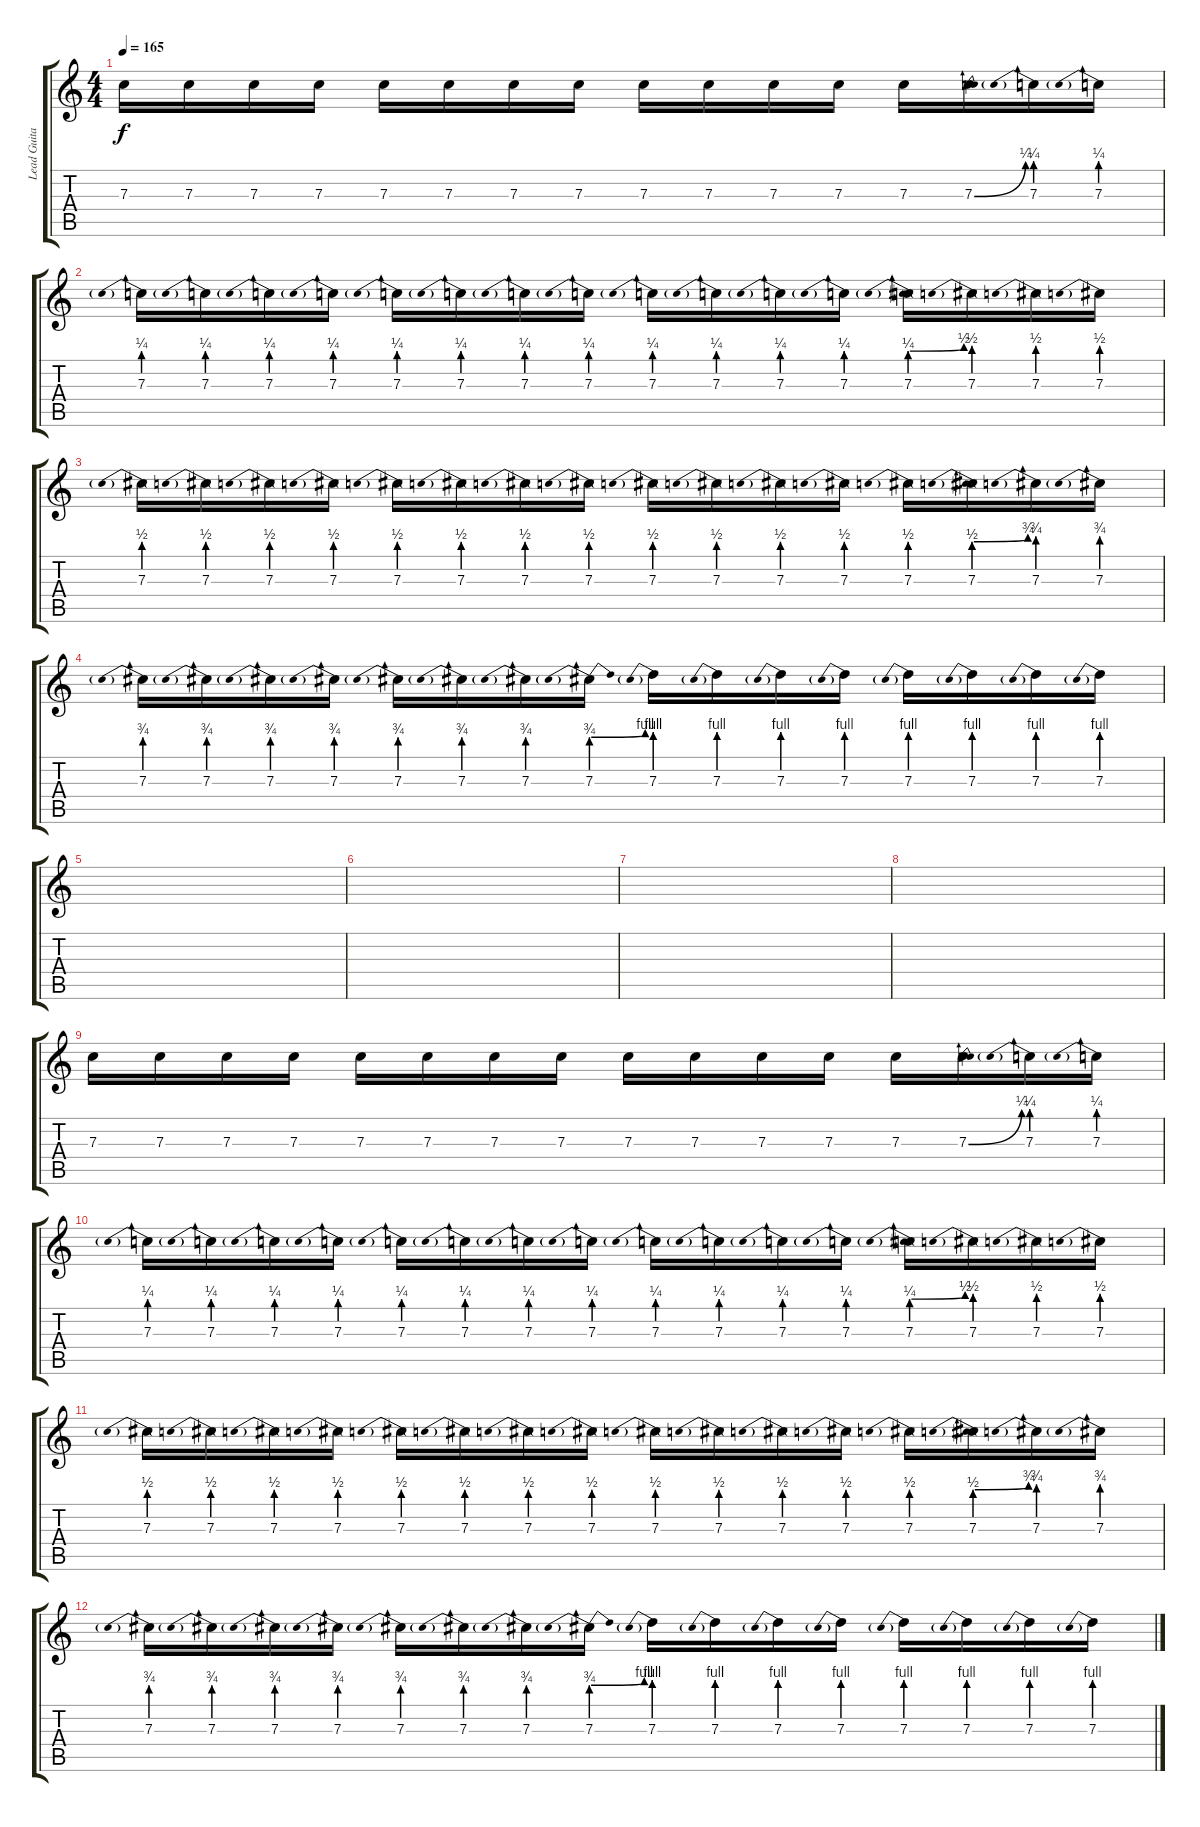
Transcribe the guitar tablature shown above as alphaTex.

\track ("Lead Guitar #1" "Lead Guita") {instrument distortionguitar}
\staff {score tabs}
\tuning (D4 A3 F3 C3 G2 C2) {hide}
\ts (4 4)
\tempo 165
\clef g2
\ks c
7.3.16{dy f} 7.3.16 7.3.16 7.3.16 7.3.16 7.3.16 7.3.16 7.3.16 7.3.16 7.3.16 7.3.16 7.3.16 7.3.16 7.3{be (bend 0 0 60 1)}.16 7.3{be (prebend 0 1 60 1)}.16 7.3{be (prebend 0 1 60 1)}.16 |
7.3{be (prebend 0 1 60 1)}.16 7.3{be (prebend 0 1 60 1)}.16 7.3{be (prebend 0 1 60 1)}.16 7.3{be (prebend 0 1 60 1)}.16 7.3{be (prebend 0 1 60 1)}.16 7.3{be (prebend 0 1 60 1)}.16 7.3{be (prebend 0 1 60 1)}.16 7.3{be (prebend 0 1 60 1)}.16 7.3{be (prebend 0 1 60 1)}.16 7.3{be (prebend 0 1 60 1)}.16 7.3{be (prebend 0 1 60 1)}.16 7.3{be (prebend 0 1 60 1)}.16 7.3{be (prebendbend 0 1 60 2)}.16 7.3{be (prebend 0 2 60 2)}.16 7.3{be (prebend 0 2 60 2)}.16 7.3{be (prebend 0 2 60 2)}.16 |
7.3{be (prebend 0 2 60 2)}.16 7.3{be (prebend 0 2 60 2)}.16 7.3{be (prebend 0 2 60 2)}.16 7.3{be (prebend 0 2 60 2)}.16 7.3{be (prebend 0 2 60 2)}.16 7.3{be (prebend 0 2 60 2)}.16 7.3{be (prebend 0 2 60 2)}.16 7.3{be (prebend 0 2 60 2)}.16 7.3{be (prebend 0 2 60 2)}.16 7.3{be (prebend 0 2 60 2)}.16 7.3{be (prebend 0 2 60 2)}.16 7.3{be (prebend 0 2 60 2)}.16 7.3{be (prebend 0 2 60 2)}.16 7.3{be (prebendbend 0 2 60 3)}.16 7.3{be (prebend 0 3 60 3)}.16 7.3{be (prebend 0 3 60 3)}.16 |
7.3{be (prebend 0 3 60 3)}.16 7.3{be (prebend 0 3 60 3)}.16 7.3{be (prebend 0 3 60 3)}.16 7.3{be (prebend 0 3 60 3)}.16 7.3{be (prebend 0 3 60 3)}.16 7.3{be (prebend 0 3 60 3)}.16 7.3{be (prebend 0 3 60 3)}.16 7.3{be (prebendbend 0 3 60 4)}.16 7.3{be (prebend 0 4 60 4)}.16 7.3{be (prebend 0 4 60 4)}.16 7.3{be (prebend 0 4 60 4)}.16 7.3{be (prebend 0 4 60 4)}.16 7.3{be (prebend 0 4 60 4)}.16 7.3{be (prebend 0 4 60 4)}.16 7.3{be (prebend 0 4 60 4)}.16 7.3{be (prebend 0 4 60 4)}.16 |
|
|
|
|
7.3.16 7.3.16 7.3.16 7.3.16 7.3.16 7.3.16 7.3.16 7.3.16 7.3.16 7.3.16 7.3.16 7.3.16 7.3.16 7.3{be (bend 0 0 60 1)}.16 7.3{be (prebend 0 1 60 1)}.16 7.3{be (prebend 0 1 60 1)}.16 |
7.3{be (prebend 0 1 60 1)}.16 7.3{be (prebend 0 1 60 1)}.16 7.3{be (prebend 0 1 60 1)}.16 7.3{be (prebend 0 1 60 1)}.16 7.3{be (prebend 0 1 60 1)}.16 7.3{be (prebend 0 1 60 1)}.16 7.3{be (prebend 0 1 60 1)}.16 7.3{be (prebend 0 1 60 1)}.16 7.3{be (prebend 0 1 60 1)}.16 7.3{be (prebend 0 1 60 1)}.16 7.3{be (prebend 0 1 60 1)}.16 7.3{be (prebend 0 1 60 1)}.16 7.3{be (prebendbend 0 1 60 2)}.16 7.3{be (prebend 0 2 60 2)}.16 7.3{be (prebend 0 2 60 2)}.16 7.3{be (prebend 0 2 60 2)}.16 |
7.3{be (prebend 0 2 60 2)}.16 7.3{be (prebend 0 2 60 2)}.16 7.3{be (prebend 0 2 60 2)}.16 7.3{be (prebend 0 2 60 2)}.16 7.3{be (prebend 0 2 60 2)}.16 7.3{be (prebend 0 2 60 2)}.16 7.3{be (prebend 0 2 60 2)}.16 7.3{be (prebend 0 2 60 2)}.16 7.3{be (prebend 0 2 60 2)}.16 7.3{be (prebend 0 2 60 2)}.16 7.3{be (prebend 0 2 60 2)}.16 7.3{be (prebend 0 2 60 2)}.16 7.3{be (prebend 0 2 60 2)}.16 7.3{be (prebendbend 0 2 60 3)}.16 7.3{be (prebend 0 3 60 3)}.16 7.3{be (prebend 0 3 60 3)}.16 |
7.3{be (prebend 0 3 60 3)}.16 7.3{be (prebend 0 3 60 3)}.16 7.3{be (prebend 0 3 60 3)}.16 7.3{be (prebend 0 3 60 3)}.16 7.3{be (prebend 0 3 60 3)}.16 7.3{be (prebend 0 3 60 3)}.16 7.3{be (prebend 0 3 60 3)}.16 7.3{be (prebendbend 0 3 60 4)}.16 7.3{be (prebend 0 4 60 4)}.16 7.3{be (prebend 0 4 60 4)}.16 7.3{be (prebend 0 4 60 4)}.16 7.3{be (prebend 0 4 60 4)}.16 7.3{be (prebend 0 4 60 4)}.16 7.3{be (prebend 0 4 60 4)}.16 7.3{be (prebend 0 4 60 4)}.16 7.3{be (prebend 0 4 60 4)}.16
